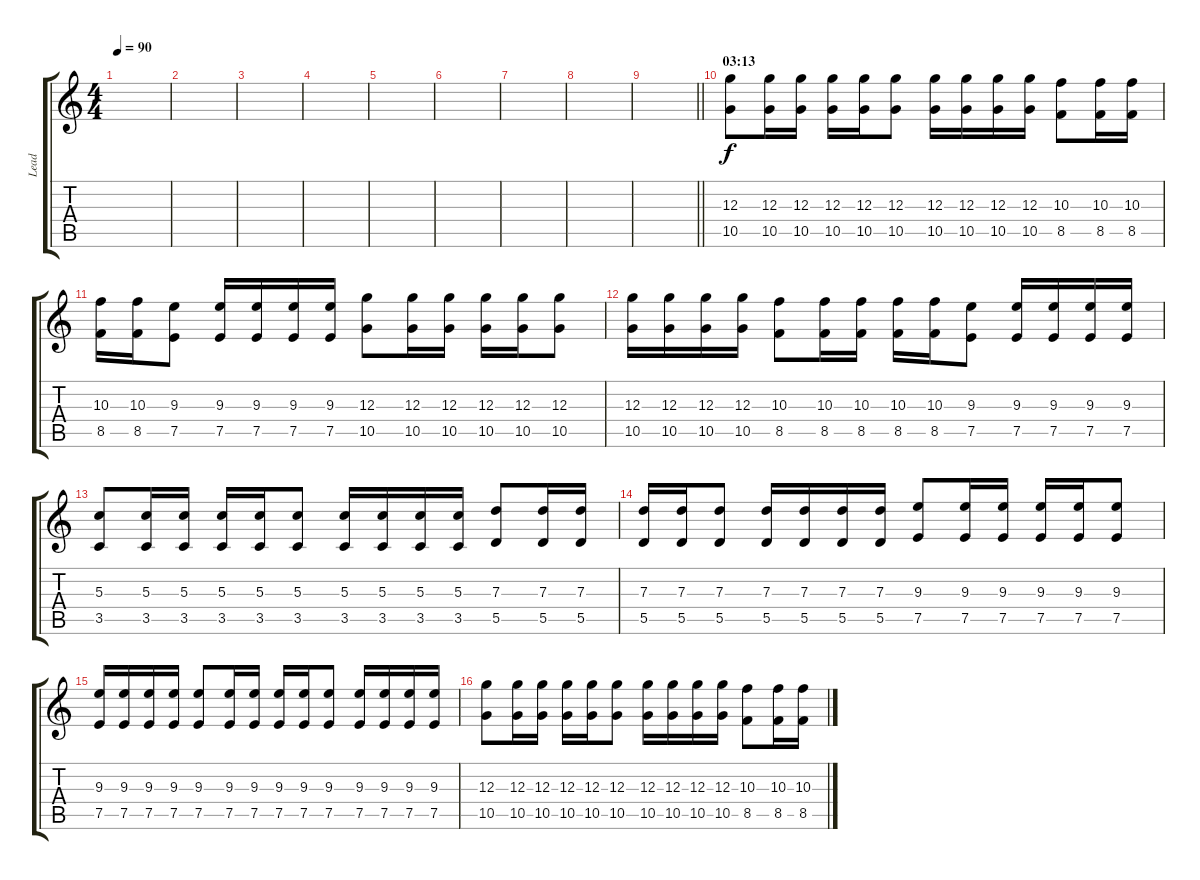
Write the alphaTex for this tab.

\track ("Lead" "Lead") {instrument overdrivenguitar}
\staff {score tabs}
\tuning (E4 B3 G3 D3 A2 E2) {hide}
\ts (4 4)
\tempo 90
\clef g2
\ks c
|
|
|
|
|
|
|
|
\barLineRight lightlight
|
\section ("" "03:13")
(12.3 10.5).8 (12.3 10.5).16 (12.3 10.5).16 (12.3 10.5).16 (12.3 10.5).16 (12.3 10.5).8 (12.3 10.5).16 (12.3 10.5).16 (12.3 10.5).16 (12.3 10.5).16 (10.3 8.5).8 (10.3 8.5).16 (10.3 8.5).16 |
(10.3 8.5).16 (10.3 8.5).16 (9.3 7.5).8 (9.3 7.5).16 (9.3 7.5).16 (9.3 7.5).16 (9.3 7.5).16 (12.3 10.5).8 (12.3 10.5).16 (12.3 10.5).16 (12.3 10.5).16 (12.3 10.5).16 (12.3 10.5).8 |
(12.3 10.5).16 (12.3 10.5).16 (12.3 10.5).16 (12.3 10.5).16 (10.3 8.5).8 (10.3 8.5).16 (10.3 8.5).16 (10.3 8.5).16 (10.3 8.5).16 (9.3 7.5).8 (9.3 7.5).16 (9.3 7.5).16 (9.3 7.5).16 (9.3 7.5).16 |
(5.3 3.5).8 (5.3 3.5).16 (5.3 3.5).16 (5.3 3.5).16 (5.3 3.5).16 (5.3 3.5).8 (5.3 3.5).16 (5.3 3.5).16 (5.3 3.5).16 (5.3 3.5).16 (7.3 5.5).8 (7.3 5.5).16 (7.3 5.5).16 |
(7.3 5.5).16 (7.3 5.5).16 (7.3 5.5).8 (7.3 5.5).16 (7.3 5.5).16 (7.3 5.5).16 (7.3 5.5).16 (9.3 7.5).8 (9.3 7.5).16 (9.3 7.5).16 (9.3 7.5).16 (9.3 7.5).16 (9.3 7.5).8 |
(9.3 7.5).16 (9.3 7.5).16 (9.3 7.5).16 (9.3 7.5).16 (9.3 7.5).8 (9.3 7.5).16 (9.3 7.5).16 (9.3 7.5).16 (9.3 7.5).16 (9.3 7.5).8 (9.3 7.5).16 (9.3 7.5).16 (9.3 7.5).16 (9.3 7.5).16 |
(12.3 10.5).8 (12.3 10.5).16 (12.3 10.5).16 (12.3 10.5).16 (12.3 10.5).16 (12.3 10.5).8 (12.3 10.5).16 (12.3 10.5).16 (12.3 10.5).16 (12.3 10.5).16 (10.3 8.5).8 (10.3 8.5).16 (10.3 8.5).16
